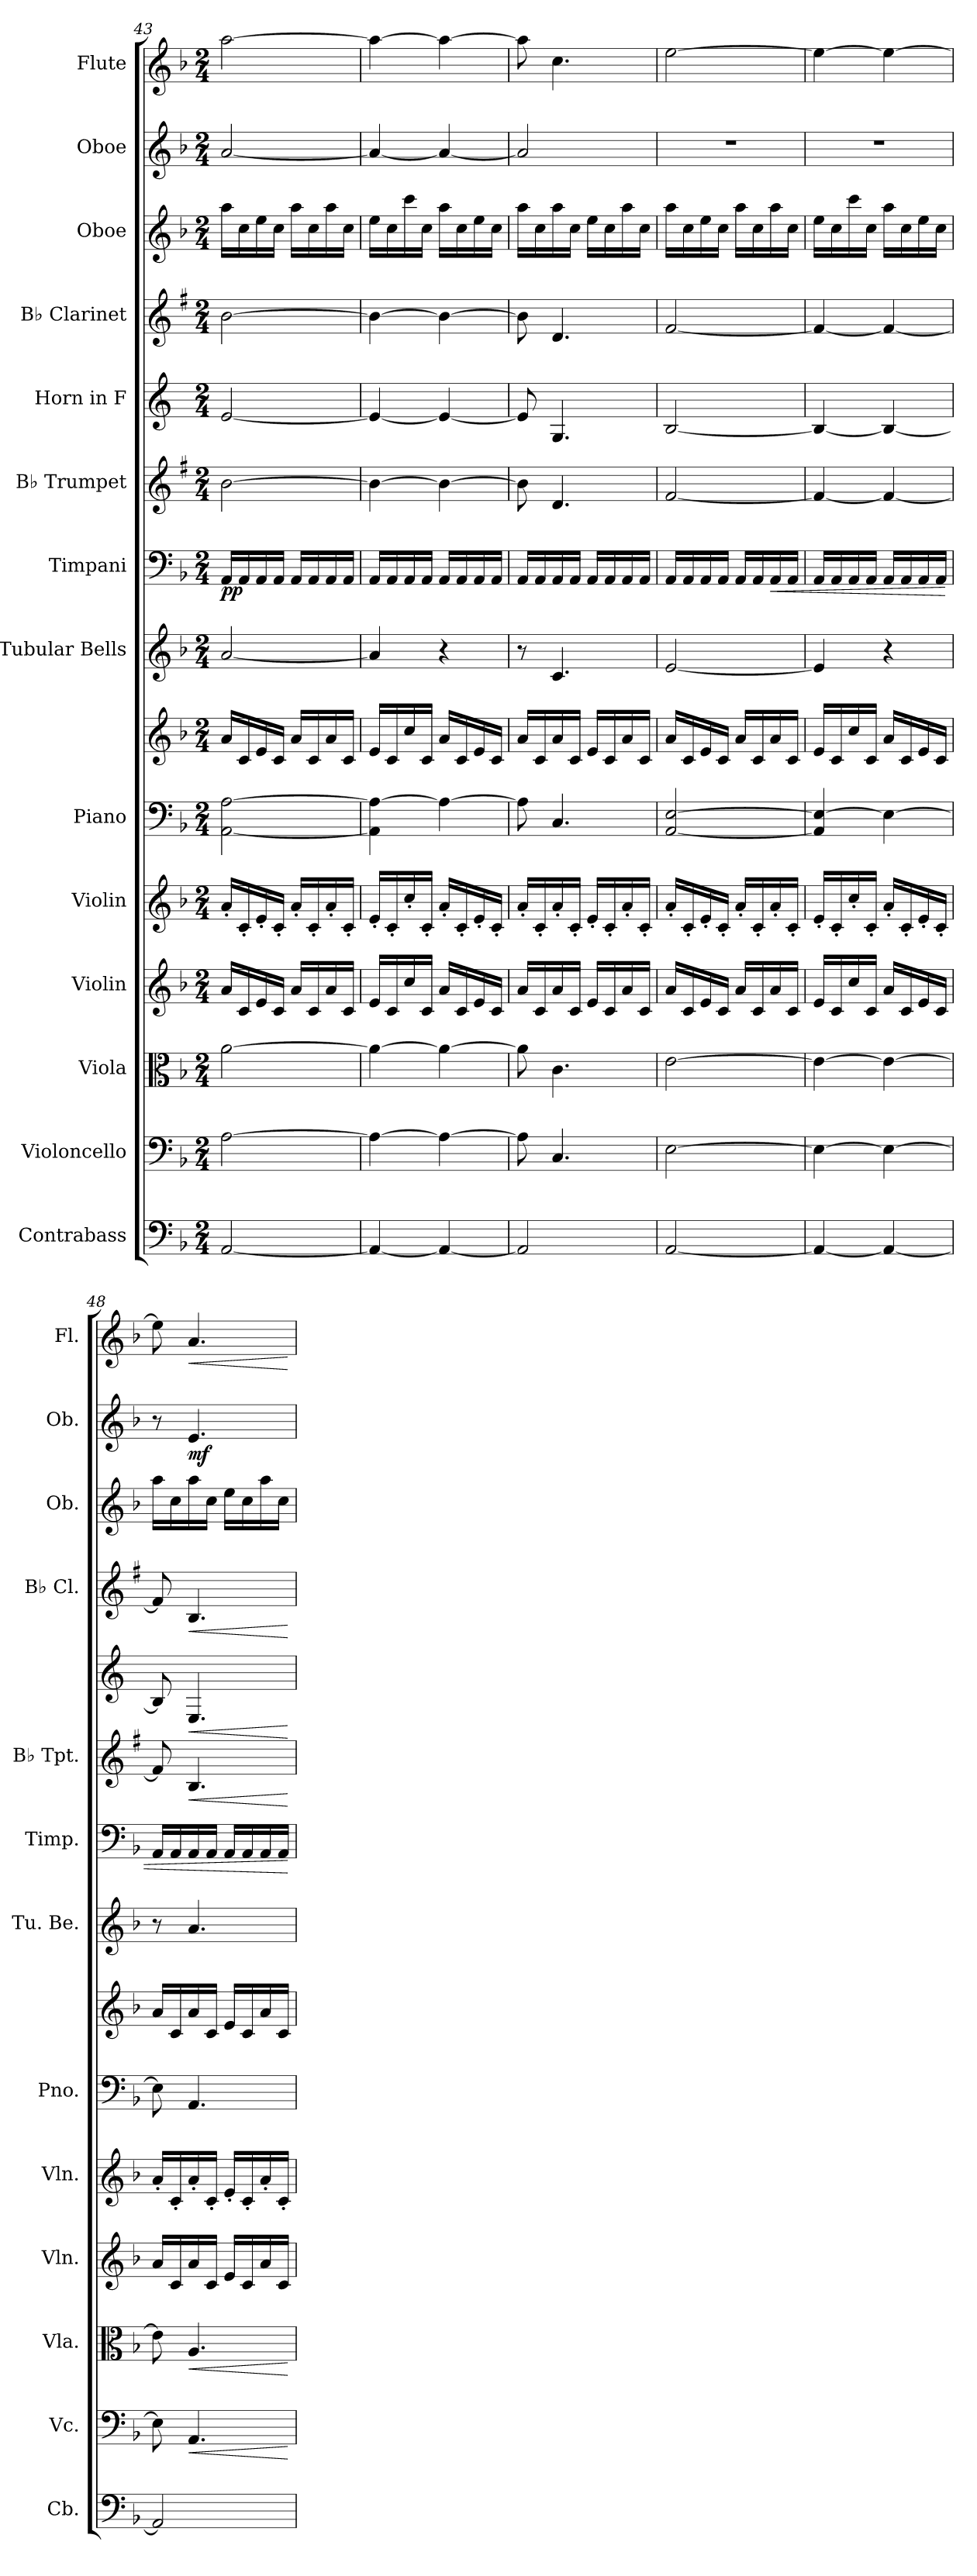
**kern	**kern	**dynam	**kern	**dynam	**kern	**kern	**kern	**kern	**kern	**kern	**dynam	**kern	**dynam	**kern	**dynam	**kern	**dynam	**kern	**kern	**dynam	**kern	**dynam
*part14	*part13	*part13	*part12	*part12	*part11	*part10	*part9	*part9	*part8	*part7	*part7	*part6	*part6	*part5	*part5	*part4	*part4	*part3	*part2	*part2	*part1	*part1
*staff15	*staff14	*staff14	*staff13	*staff13	*staff12	*staff11	*staff10	*staff9	*staff8	*staff7	*staff7	*staff6	*staff6	*staff5	*staff5	*staff4	*staff4	*staff3	*staff2	*staff2	*staff1	*staff1
*I"Contrabass	*I"Violoncello	*	*I"Viola	*	*I"Violin	*I"Violin	*I"Piano	*	*I"Tubular Bells	*I"Timpani	*	*I"B♭ Trumpet	*	*I"Horn in F	*	*I"B♭ Clarinet	*	*I"Oboe	*I"Oboe	*	*I"Flute	*
*I'Cb.	*I'Vc.	*	*I'Vla.	*	*I'Vln.	*I'Vln.	*I'Pno.	*	*I'Tu. Be.	*I'Timp.	*	*I'B♭ Tpt.	*	*	*	*I'B♭ Cl.	*	*I'Ob.	*I'Ob.	*	*I'Fl.	*
!!LO:PB:g=z
*clefF4	*clefF4	*	*clefC3	*	*clefG2	*clefG2	*clefF4	*clefG2	*clefG2	*clefF4	*	*clefG2	*	*clefG2	*	*clefG2	*	*clefG2	*clefG2	*	*clefG2	*
*ITrd7c12	*	*	*	*	*	*	*	*	*	*	*	*ITrd1c2	*	*ITrd4c7	*	*ITrd1c2	*	*	*	*	*	*
*k[b-]	*k[b-]	*	*k[b-]	*	*k[b-]	*k[b-]	*k[b-]	*k[b-]	*k[b-]	*k[b-]	*	*k[b-]	*	*k[b-]	*	*k[b-]	*	*k[b-]	*k[b-]	*	*k[b-]	*
*M2/4	*M2/4	*	*M2/4	*	*M2/4	*M2/4	*M2/4	*M2/4	*M2/4	*M2/4	*	*M2/4	*	*M2/4	*	*M2/4	*	*M2/4	*M2/4	*	*M2/4	*
=43	=43	=43	=43	=43	=43	=43	=43	=43	=43	=43	=43	=43	=43	=43	=43	=43	=43	=43	=43	=43	=43	=43
!	!	!	!	!	!	!	!	!	!	!	!LO:DY:b	!	!	!	!	!	!	!	!	!	!	!
!	!	!	!	!	!	!	!	!	!	!	!LO:DY:n=1:b	!	!	!	!	!	!	!	!	!	!	!
[2AAA/	[2A\	.	[2a\	.	16a/LL	16a'/LL	[2AA\ [2A\	16a/LL	[2a/	16AA/LL	p p	[2a\	.	[2A/	.	[2a\	.	16aa\LL	[2a/	.	[2aa\	.
.	.	.	.	.	16c/	16c'/	.	16c/	.	16AA/	.	.	.	.	.	.	.	16cc\	.	.	.	.
.	.	.	.	.	16e/	16e'/	.	16e/	.	16AA/	.	.	.	.	.	.	.	16ee\	.	.	.	.
.	.	.	.	.	16c/JJ	16c'/JJ	.	16c/JJ	.	16AA/JJ	.	.	.	.	.	.	.	16cc\JJ	.	.	.	.
.	.	.	.	.	16a/LL	16a'/LL	.	16a/LL	.	16AA/LL	.	.	.	.	.	.	.	16aa\LL	.	.	.	.
.	.	.	.	.	16c/	16c'/	.	16c/	.	16AA/	.	.	.	.	.	.	.	16cc\	.	.	.	.
.	.	.	.	.	16a/	16a'/	.	16a/	.	16AA/	.	.	.	.	.	.	.	16aa\	.	.	.	.
.	.	.	.	.	16c/JJ	16c'/JJ	.	16c/JJ	.	16AA/JJ	.	.	.	.	.	.	.	16cc\JJ	.	.	.	.
=44	=44	=44	=44	=44	=44	=44	=44	=44	=44	=44	=44	=44	=44	=44	=44	=44	=44	=44	=44	=44	=44	=44
4AAA/_	4A\_	.	4a\_	.	16e/LL	16e'/LL	4AA\] 4A\_	16e/LL	4a/]	16AA/LL	.	4a\_	.	4A/_	.	4a\_	.	16ee\LL	4a/_	.	4aa\_	.
.	.	.	.	.	16c/	16c'/	.	16c/	.	16AA/	.	.	.	.	.	.	.	16cc\	.	.	.	.
.	.	.	.	.	16cc/	16cc'/	.	16cc/	.	16AA/	.	.	.	.	.	.	.	16ccc\	.	.	.	.
.	.	.	.	.	16c/JJ	16c'/JJ	.	16c/JJ	.	16AA/JJ	.	.	.	.	.	.	.	16cc\JJ	.	.	.	.
4AAA/_	4A\_	.	4a\_	.	16a/LL	16a'/LL	4A\_	16a/LL	4r	16AA/LL	.	4a\_	.	4A/_	.	4a\_	.	16aa\LL	4a/_	.	4aa\_	.
.	.	.	.	.	16c/	16c'/	.	16c/	.	16AA/	.	.	.	.	.	.	.	16cc\	.	.	.	.
.	.	.	.	.	16e/	16e'/	.	16e/	.	16AA/	.	.	.	.	.	.	.	16ee\	.	.	.	.
.	.	.	.	.	16c/JJ	16c'/JJ	.	16c/JJ	.	16AA/JJ	.	.	.	.	.	.	.	16cc\JJ	.	.	.	.
=45	=45	=45	=45	=45	=45	=45	=45	=45	=45	=45	=45	=45	=45	=45	=45	=45	=45	=45	=45	=45	=45	=45
2AAA/]	8A\]	.	8a\]	.	16a/LL	16a'/LL	8A\]	16a/LL	8r	16AA/LL	.	8a\]	.	8A/]	.	8a\]	.	16aa\LL	2a/]	.	8aa\]	.
.	.	.	.	.	16c/	16c'/	.	16c/	.	16AA/	.	.	.	.	.	.	.	16cc\	.	.	.	.
.	4.C/	.	4.c\	.	16a/	16a'/	4.C/	16a/	4.c/	16AA/	.	4.c/	.	4.C/	.	4.c/	.	16aa\	.	.	4.cc\	.
.	.	.	.	.	16c/JJ	16c'/JJ	.	16c/JJ	.	16AA/JJ	.	.	.	.	.	.	.	16cc\JJ	.	.	.	.
.	.	.	.	.	16e/LL	16e'/LL	.	16e/LL	.	16AA/LL	.	.	.	.	.	.	.	16ee\LL	.	.	.	.
.	.	.	.	.	16c/	16c'/	.	16c/	.	16AA/	.	.	.	.	.	.	.	16cc\	.	.	.	.
.	.	.	.	.	16a/	16a'/	.	16a/	.	16AA/	.	.	.	.	.	.	.	16aa\	.	.	.	.
.	.	.	.	.	16c/JJ	16c'/JJ	.	16c/JJ	.	16AA/JJ	.	.	.	.	.	.	.	16cc\JJ	.	.	.	.
=46	=46	=46	=46	=46	=46	=46	=46	=46	=46	=46	=46	=46	=46	=46	=46	=46	=46	=46	=46	=46	=46	=46
[2AAA/	[2E\	.	[2e\	.	16a/LL	16a'/LL	[2AA/ [2E/	16a/LL	[2e/	16AA/LL	.	[2e/	.	[2E/	.	[2e/	.	16aa\LL	2r	.	[2ee\	.
.	.	.	.	.	16c/	16c'/	.	16c/	.	16AA/	.	.	.	.	.	.	.	16cc\	.	.	.	.
.	.	.	.	.	16e/	16e'/	.	16e/	.	16AA/	.	.	.	.	.	.	.	16ee\	.	.	.	.
.	.	.	.	.	16c/JJ	16c'/JJ	.	16c/JJ	.	16AA/JJ	.	.	.	.	.	.	.	16cc\JJ	.	.	.	.
.	.	.	.	.	16a/LL	16a'/LL	.	16a/LL	.	16AA/LL	.	.	.	.	.	.	.	16aa\LL	.	.	.	.
.	.	.	.	.	16c/	16c'/	.	16c/	.	16AA/	.	.	.	.	.	.	.	16cc\	.	.	.	.
!	!	!	!	!	!	!	!	!	!	!	!LO:HP:b	!	!	!	!	!	!	!	!	!	!	!
.	.	.	.	.	16a/	16a'/	.	16a/	.	16AA/	<	.	.	.	.	.	.	16aa\	.	.	.	.
.	.	.	.	.	16c/JJ	16c'/JJ	.	16c/JJ	.	16AA/JJ	.	.	.	.	.	.	.	16cc\JJ	.	.	.	.
=47	=47	=47	=47	=47	=47	=47	=47	=47	=47	=47	=47	=47	=47	=47	=47	=47	=47	=47	=47	=47	=47	=47
4AAA/_	4E\_	.	4e\_	.	16e/LL	16e'/LL	4AA/] 4E/_	16e/LL	4e/]	16AA/LL	.	4e/_	.	4E/_	.	4e/_	.	16ee\LL	2r	.	4ee\_	.
.	.	.	.	.	16c/	16c'/	.	16c/	.	16AA/	.	.	.	.	.	.	.	16cc\	.	.	.	.
.	.	.	.	.	16cc/	16cc'/	.	16cc/	.	16AA/	.	.	.	.	.	.	.	16ccc\	.	.	.	.
.	.	.	.	.	16c/JJ	16c'/JJ	.	16c/JJ	.	16AA/JJ	.	.	.	.	.	.	.	16cc\JJ	.	.	.	.
4AAA/_	4E\_	.	4e\_	.	16a/LL	16a'/LL	4E\_	16a/LL	4r	16AA/LL	.	4e/_	.	4E/_	.	4e/_	.	16aa\LL	.	.	4ee\_	.
.	.	.	.	.	16c/	16c'/	.	16c/	.	16AA/	.	.	.	.	.	.	.	16cc\	.	.	.	.
.	.	.	.	.	16e/	16e'/	.	16e/	.	16AA/	.	.	.	.	.	.	.	16ee\	.	.	.	.
.	.	.	.	.	16c/JJ	16c'/JJ	.	16c/JJ	.	16AA/JJ	.	.	.	.	.	.	.	16cc\JJ	.	.	.	.
=48	=48	=48	=48	=48	=48	=48	=48	=48	=48	=48	=48	=48	=48	=48	=48	=48	=48	=48	=48	=48	=48	=48
2AAA/]	8E\]	.	8e\]	.	16a/LL	16a'/LL	8E\]	16a/LL	8r	16AA/LL	.	8e/]	.	8E/]	.	8e/]	.	16aa\LL	8r	.	8ee\]	.
.	.	.	.	.	16c/	16c'/	.	16c/	.	16AA/	.	.	.	.	.	.	.	16cc\	.	.	.	.
!	!	!LO:HP:b	!	!LO:HP:b	!	!	!	!	!	!	!	!	!LO:HP:b	!	!LO:HP:b	!	!LO:HP:b	!	!	!LO:DY:b	!	!LO:HP:b
.	4.AA/	<	4.A/	<	16a/	16a'/	4.AA/	16a/	4.a/	16AA/	.	4.A/	<	4.AA/	<	4.A/	<	16aa\	4.e/	mf	4.a/	<
.	.	.	.	.	16c/JJ	16c'/JJ	.	16c/JJ	.	16AA/JJ	.	.	.	.	.	.	.	16cc\JJ	.	.	.	.
.	.	.	.	.	16e/LL	16e'/LL	.	16e/LL	.	16AA/LL	.	.	.	.	.	.	.	16ee\LL	.	.	.	.
.	.	.	.	.	16c/	16c'/	.	16c/	.	16AA/	.	.	.	.	.	.	.	16cc\	.	.	.	.
.	.	.	.	.	16a/	16a'/	.	16a/	.	16AA/	.	.	.	.	.	.	.	16aa\	.	.	.	.
.	.	.	.	.	16c/JJ	16c'/JJ	.	16c/JJ	.	16AA/JJ	.	.	.	.	.	.	.	16cc\JJ	.	.	.	.
.	.	[	.	[	.	.	.	.	.	.	[	.	[	.	[	.	[	.	.	.	.	[
=	=	=	=	=	=	=	=	=	=	=	=	=	=	=	=	=	=	=	=	=	=	=
*-	*-	*-	*-	*-	*-	*-	*-	*-	*-	*-	*-	*-	*-	*-	*-	*-	*-	*-	*-	*-	*-	*-
